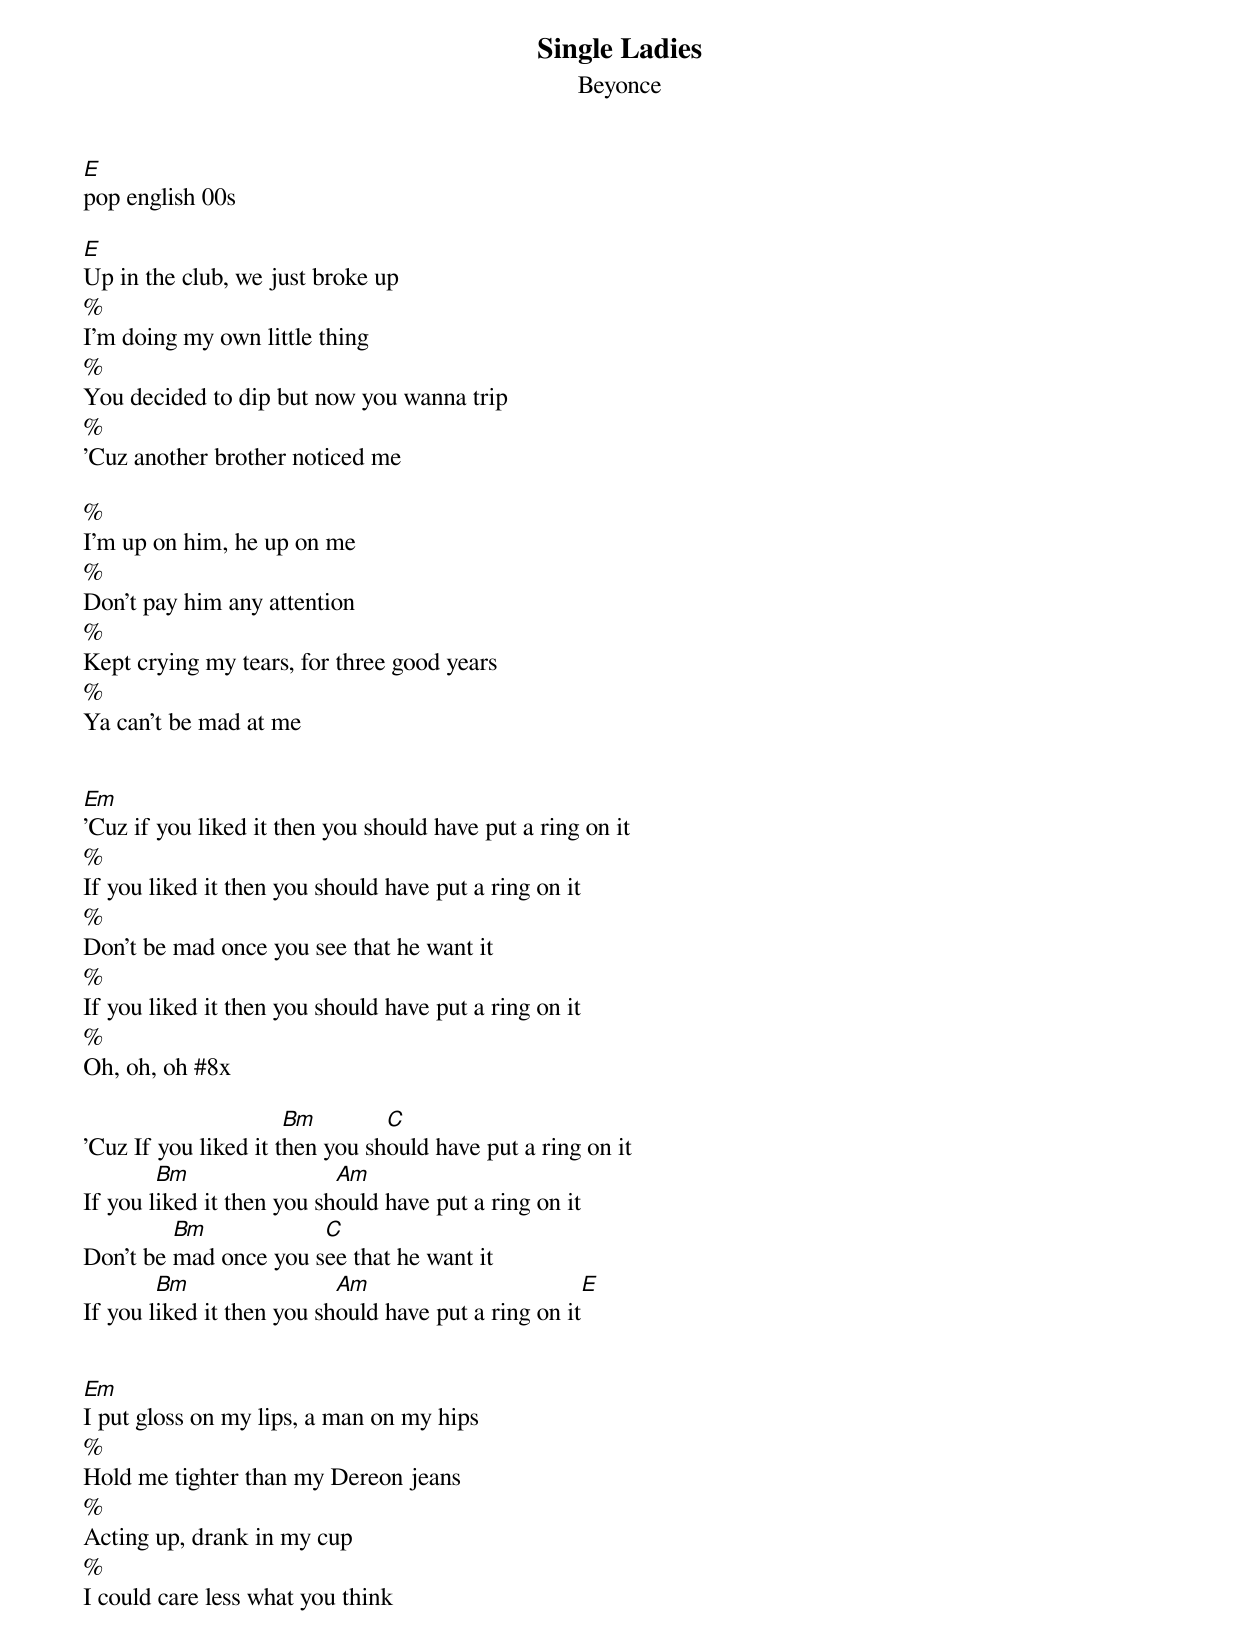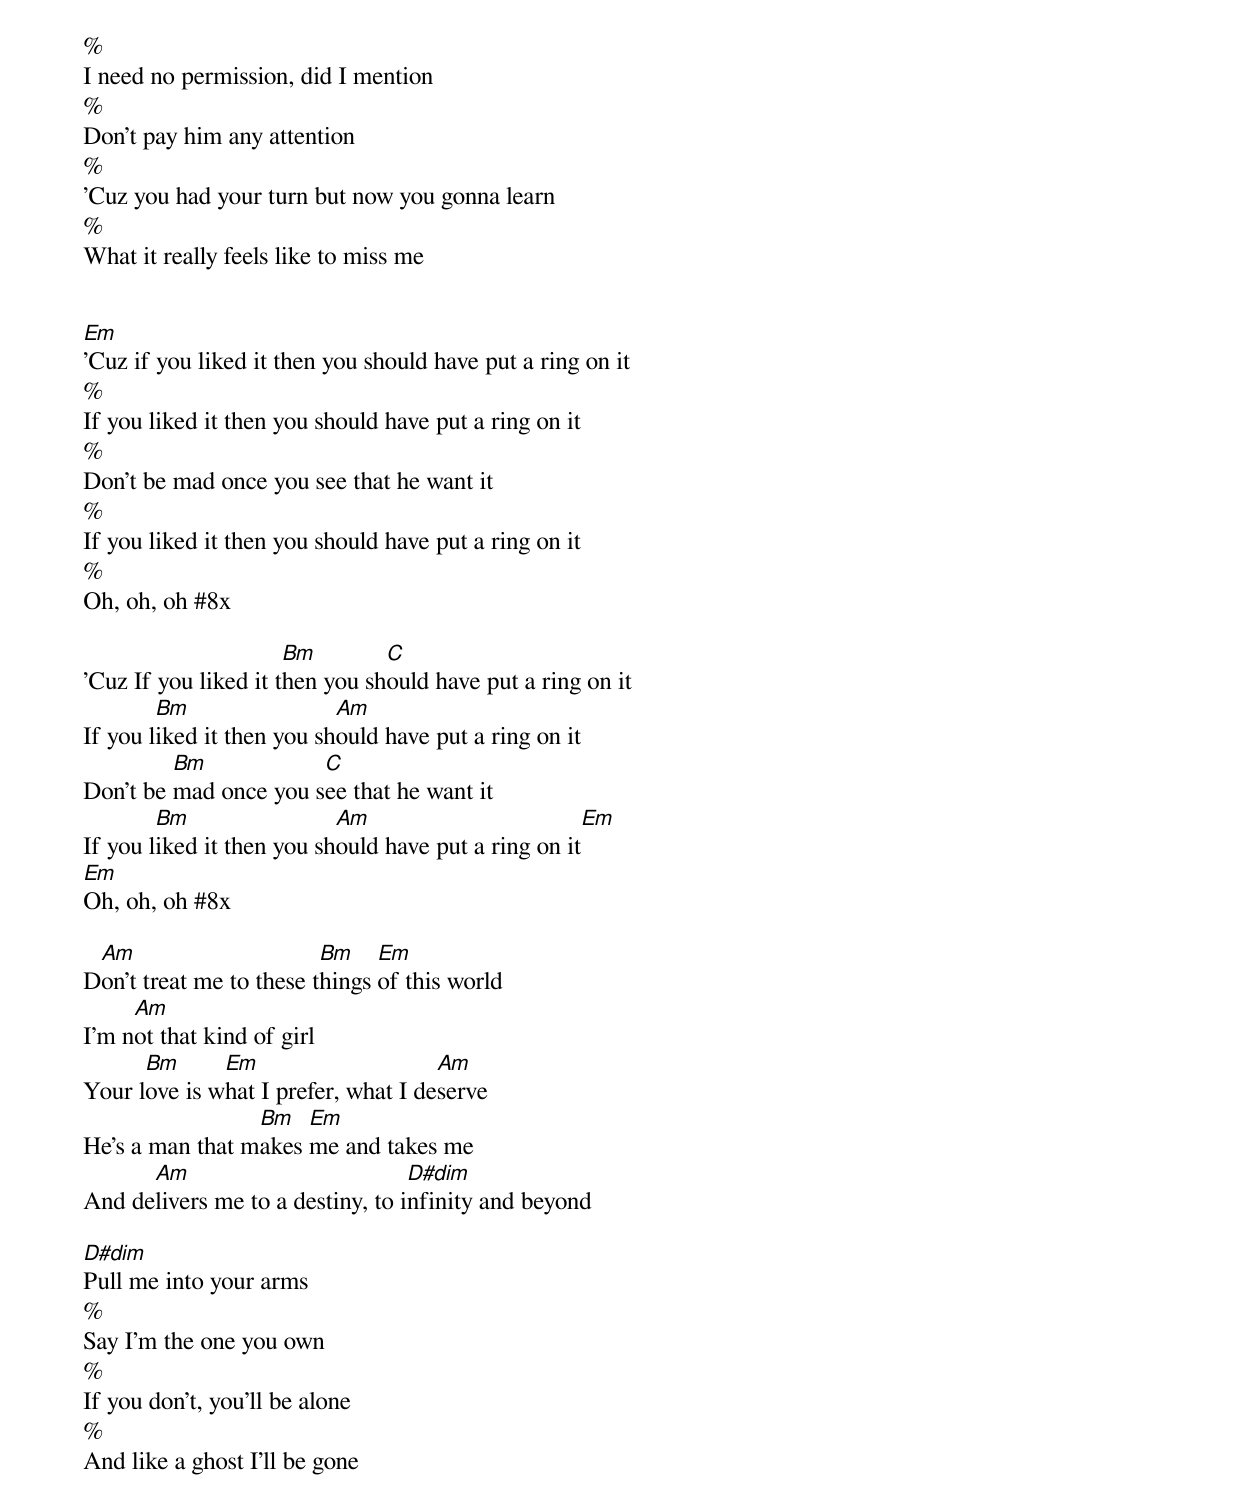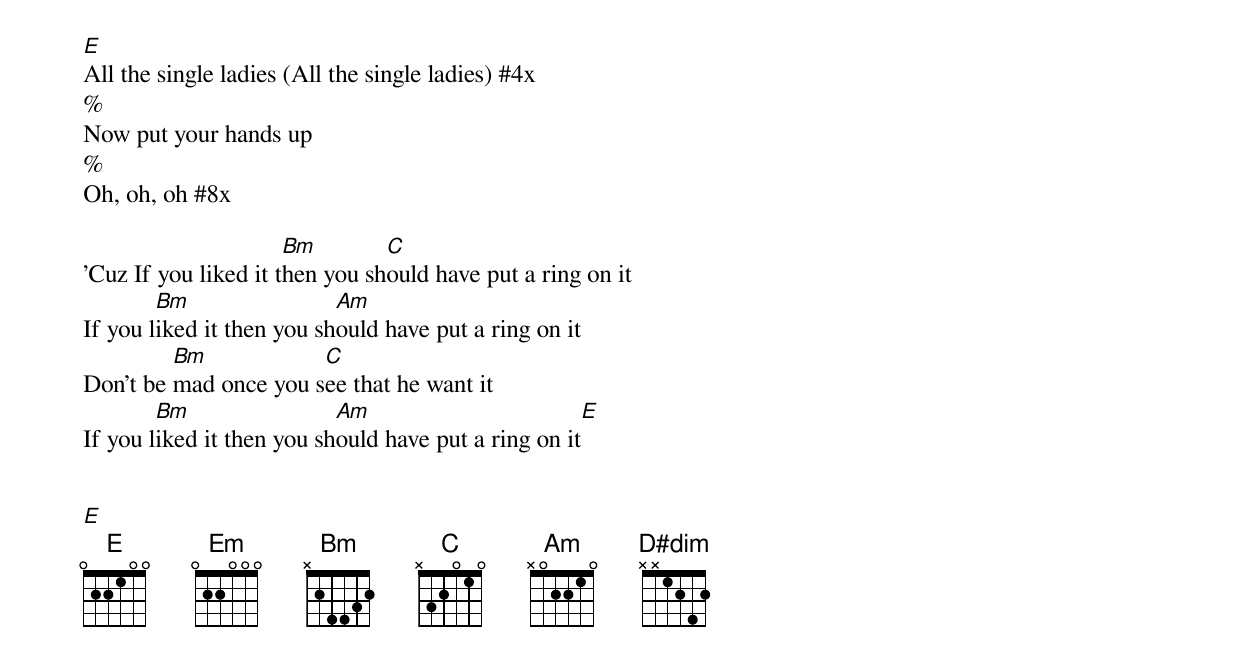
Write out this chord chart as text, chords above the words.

Single Ladies
Beyonce
E
pop english 00s

E
Up in the club, we just broke up
%
I'm doing my own little thing
%
You decided to dip but now you wanna trip
%
'Cuz another brother noticed me

%
I'm up on him, he up on me
%
Don't pay him any attention
%
Kept crying my tears, for three good years
%
Ya can't be mad at me


Em
'Cuz if you liked it then you should have put a ring on it
%
If you liked it then you should have put a ring on it
%
Don't be mad once you see that he want it
%
If you liked it then you should have put a ring on it
%
Oh, oh, oh #8x

                      Bm        C
'Cuz If you liked it then you should have put a ring on it
        Bm                 Am
If you liked it then you should have put a ring on it
         Bm            C
Don't be mad once you see that he want it
        Bm                 Am                         E
If you liked it then you should have put a ring on it


Em
I put gloss on my lips, a man on my hips
%
Hold me tighter than my Dereon jeans
%
Acting up, drank in my cup
%
I could care less what you think

%
I need no permission, did I mention
%
Don't pay him any attention
%
'Cuz you had your turn but now you gonna learn
%
What it really feels like to miss me


Em
'Cuz if you liked it then you should have put a ring on it
%
If you liked it then you should have put a ring on it
%
Don't be mad once you see that he want it
%
If you liked it then you should have put a ring on it
%
Oh, oh, oh #8x

                      Bm        C
'Cuz If you liked it then you should have put a ring on it
        Bm                 Am
If you liked it then you should have put a ring on it
         Bm            C
Don't be mad once you see that he want it
        Bm                 Am                         Em
If you liked it then you should have put a ring on it
Em
Oh, oh, oh #8x

 Am                      Bm    Em
Don't treat me to these things of this world
     Am
I'm not that kind of girl
      Bm      Em                     Am
Your love is what I prefer, what I deserve
                 Bm   Em
He's a man that makes me and takes me
      Am                          D#dim
And delivers me to a destiny, to infinity and beyond

D#dim
Pull me into your arms
%
Say I'm the one you own
%
If you don't, you'll be alone
%
And like a ghost I'll be gone


E
All the single ladies (All the single ladies) #4x
%
Now put your hands up
%
Oh, oh, oh #8x

                      Bm        C
'Cuz If you liked it then you should have put a ring on it
        Bm                 Am
If you liked it then you should have put a ring on it
         Bm            C
Don't be mad once you see that he want it
        Bm                 Am                         E
If you liked it then you should have put a ring on it


E
